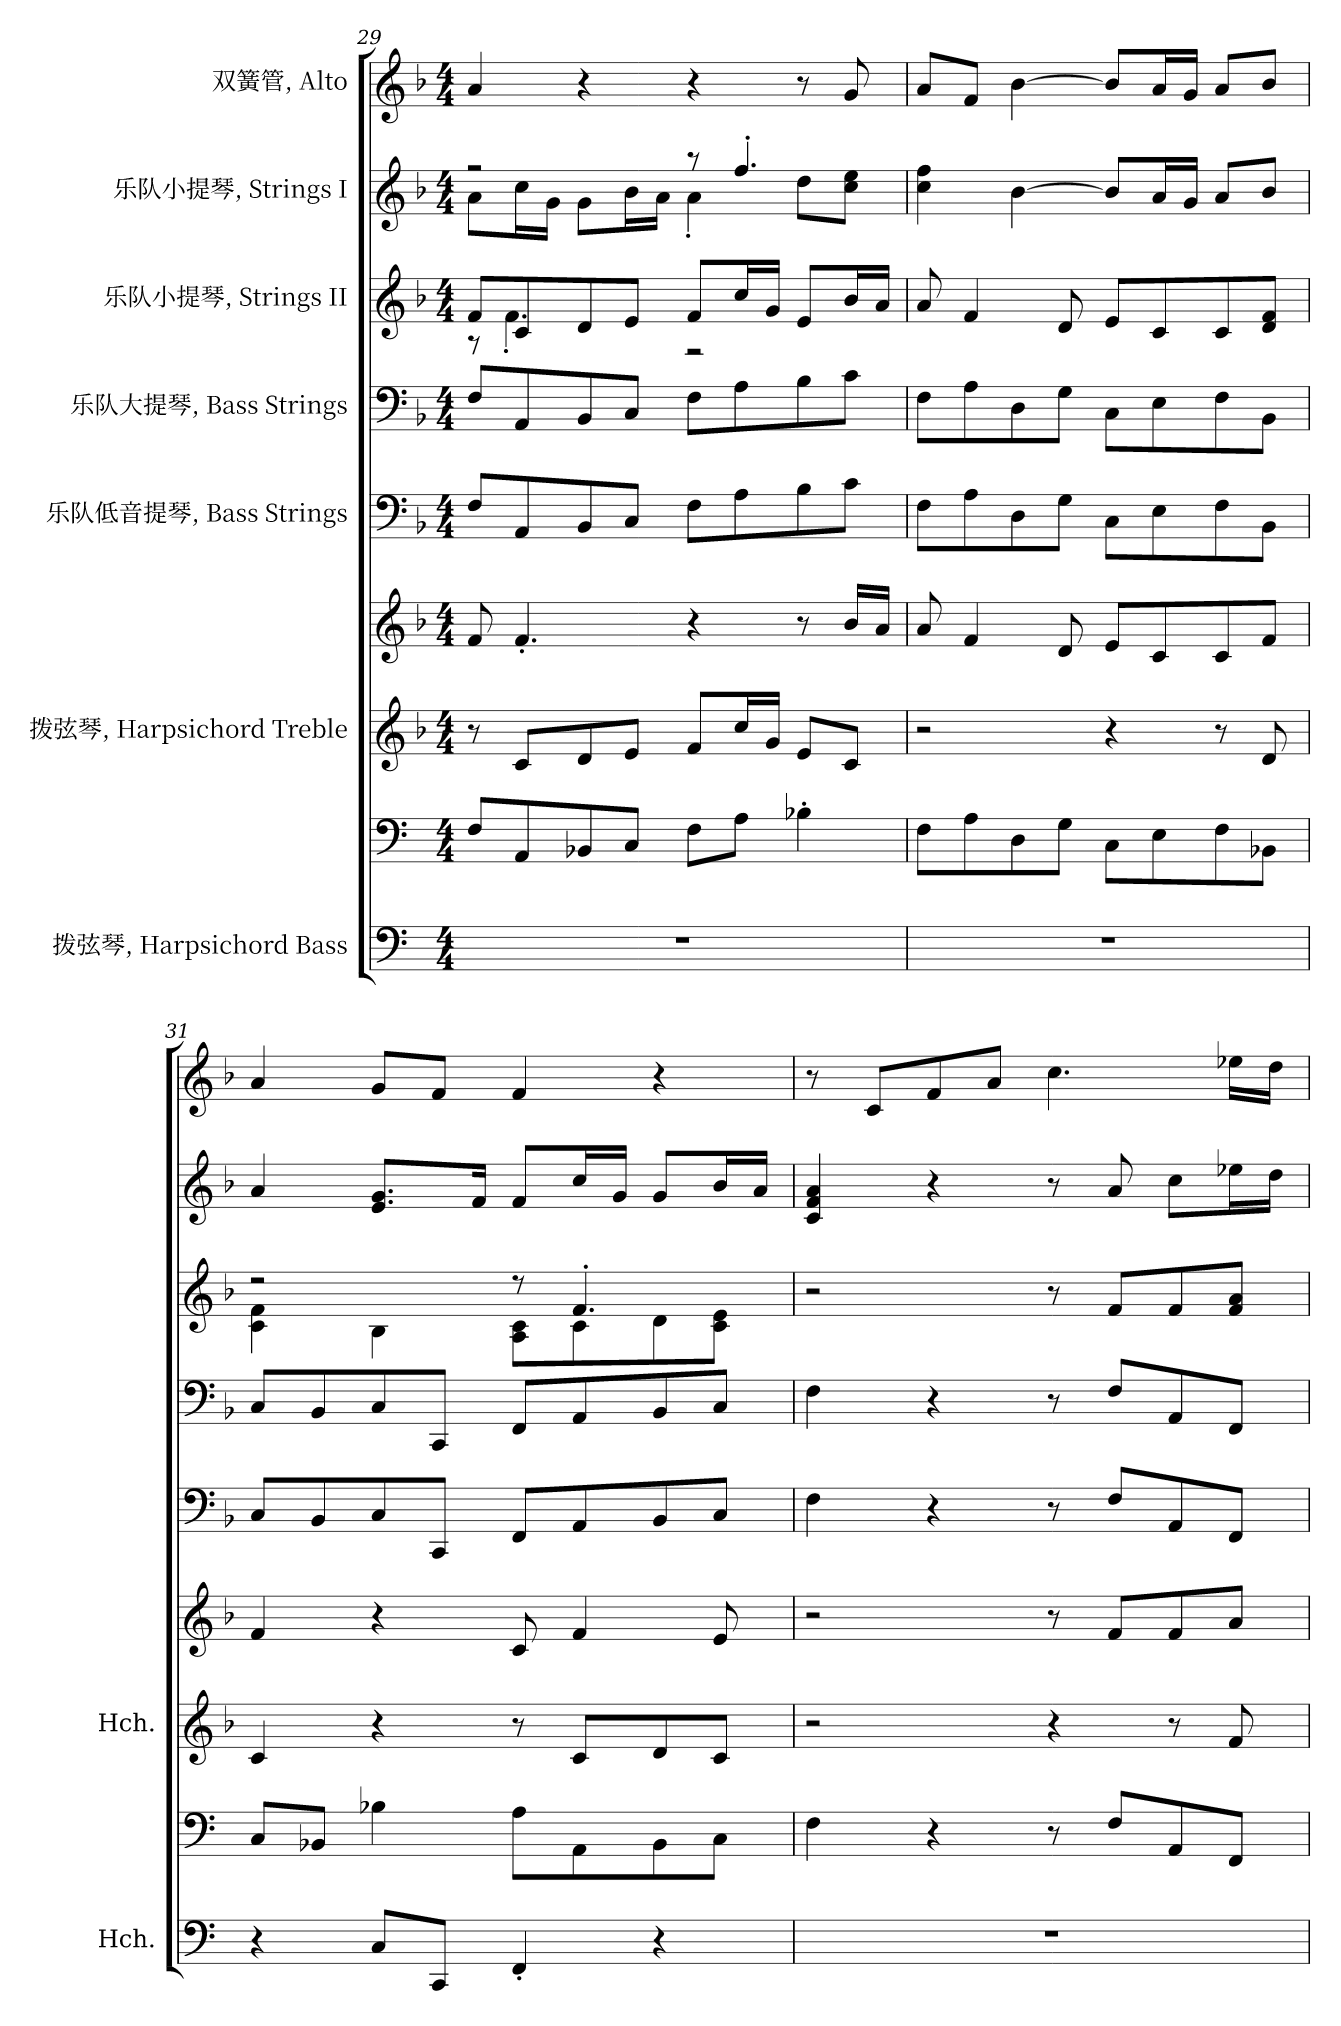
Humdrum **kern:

**kern	**kern	**kern	**kern	**kern	**kern	**kern	**kern	**kern
*part7	*part7	*part6	*part6	*part5	*part4	*part3	*part2	*part1
*staff9	*staff8	*staff7	*staff6	*staff5	*staff4	*staff3	*staff2	*staff1
*I"拨弦琴, Harpsichord Bass	*	*I"拨弦琴, Harpsichord Treble	*	*I"乐队低音提琴, Bass Strings	*I"乐队大提琴, Bass Strings	*I"乐队小提琴, Strings II	*I"乐队小提琴, Strings I	*I"双簧管, Alto
*I'Hch.	*	*I'Hch.	*	*	*	*	*	*
*clefF4	*clefF4	*clefG2	*clefG2	*clefF4	*clefF4	*clefG2	*clefG2	*clefG2
*	*	*	*	*ITrd7c12	*	*	*	*
*k[]	*k[]	*k[b-]	*k[b-]	*k[b-]	*k[b-]	*k[b-]	*k[b-]	*k[b-]
*M4/4	*M4/4	*M4/4	*M4/4	*M4/4	*M4/4	*M4/4	*M4/4	*M4/4
=29	=29	=29	=29	=29	=29	=29	=29	=29
*	*	*	*	*	*	*^	*^	*
1r	8F/L	8r	8f/	8FF/L	8F/L	8f/L	8r	2r	8a\L	4a/
.	8AA/	8c/L	4.f'/	8AAA/	8AA/	8c/	4.f'\	.	16cc\L	.
.	.	.	.	.	.	.	.	.	16g\JJ	.
.	8BB-X/	8d/	.	8BBB-/	8BB-/	8d/	.	.	8g\L	4r
.	8C/J	8e/J	.	8CC/J	8C/J	8e/J	.	.	16b-\L	.
.	.	.	.	.	.	.	.	.	16a\JJ	.
.	8F\L	8f/L	4r	8FF\L	8F\L	8f/L	2r	8r	4a'\	4r
.	8A\J	16cc/L	.	8AA\	8A\	16cc/L	.	4.ff'/	.	.
.	.	16g/JJ	.	.	.	16g/JJ	.	.	.	.
.	4B-X'\	8e/L	8r	8BB-\	8B-\	8e/L	.	.	8dd\L	8r
.	.	8c/J	16b-/LL	8C\J	8c\J	16b-/L	.	.	8cc\ 8ee\J	8g/
.	.	.	16a/JJ	.	.	16a/JJ	.	.	.	.
*	*	*	*	*	*	*v	*v	*	*	*
*	*	*	*	*	*	*	*v	*v	*
=30	=30	=30	=30	=30	=30	=30	=30	=30
1r	8F\L	2r	8a/	8FF\L	8F\L	8a/	4cc\ 4ff\	8a/L
.	8A\	.	4f/	8AA\	8A\	4f/	.	8f/J
.	8D\	.	.	8DD\	8D\	.	[4b-\	[4b-\
.	8G\J	.	8d/	8GG\J	8G\J	8d/	.	.
.	8C\L	4r	8e/L	8CC\L	8C\L	8e/L	8b-/L]	8b-/L]
.	8E\	.	8c/	8EE\	8E\	8c/	16a/L	16a/L
.	.	.	.	.	.	.	16g/JJ	16g/JJ
.	8F\	8r	8c/	8FF\	8F\	8c/	8a/L	8a/L
.	8BB-X\J	8d/	8f/J	8BBB-\J	8BB-\J	8d/ 8f/J	8b-/J	8b-/J
!!LO:PB:g=z
=31	=31	=31	=31	=31	=31	=31	=31	=31
*	*	*	*	*	*	*^	*	*
4r	8C/L	4c/	4f/	8CC/L	8C/L	2r	4c\ 4f\	4a/	4a/
.	8BB-X/J	.	.	8BBB-/	8BB-/	.	.	.	.
8C/L	4B-X\	4r	4r	8CC/	8C/	.	4B-\	8.e/ 8.g/L	8g/L
8CC/J	.	.	.	8CCC/J	8CC/J	.	.	.	8f/J
.	.	.	.	.	.	.	.	16f/Jk	.
4FF'/	8A\L	8r	8c/	8FFF/L	8FF/L	8r	8A\ 8c\L	8f/L	4f/
.	8AA\	8c/L	4f/	8AAA/	8AA/	4.f'/	8c\	16cc/L	.
.	.	.	.	.	.	.	.	16g/JJ	.
4r	8BB-\	8d/	.	8BBB-/	8BB-/	.	8d\	8g/L	4r
.	8C\J	8c/J	8e/	8CC/J	8C/J	.	8c\ 8e\J	16b-/L	.
.	.	.	.	.	.	.	.	16a/JJ	.
*	*	*	*	*	*	*v	*v	*	*
=32	=32	=32	=32	=32	=32	=32	=32	=32
1r	4F\	2r	2r	4FF\	4F\	2r	4c/ 4f/ 4a/	8r
.	.	.	.	.	.	.	.	8c/L
.	4r	.	.	4r	4r	.	4r	8f/
.	.	.	.	.	.	.	.	8a/J
.	8r	4r	8r	8r	8r	8r	8r	4.cc\
.	8F/L	.	8f/L	8FF/L	8F/L	8f/L	8a/	.
.	8AA/	8r	8f/	8AAA/	8AA/	8f/	8cc\L	.
.	8FF/J	8f/	8a/J	8FFF/J	8FF/J	8f/ 8a/J	16ee-X\L	16ee-X\LL
.	.	.	.	.	.	.	16dd\JJ	16dd\JJ
=	=	=	=	=	=	=	=	=
*-	*-	*-	*-	*-	*-	*-	*-	*-
